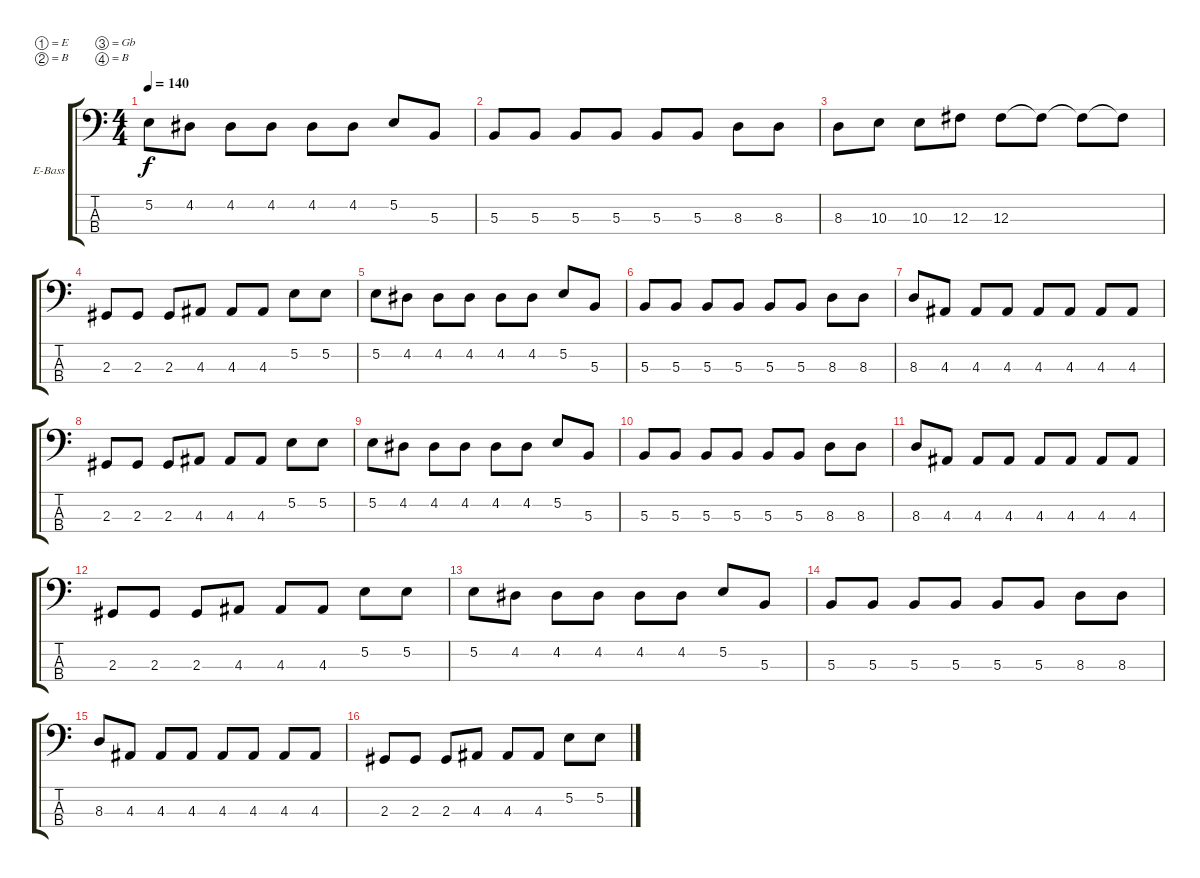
\bracketExtendMode groupsimilarinstruments
\firstSystemTrackNameOrientation horizontal
\otherSystemsTrackNameOrientation horizontal
\track ("Paul Grey" "E-Bass") {instrument electricbasspick}
\staff {score tabs}
\tuning (E2 B1 Gb1 B0)
\ts (4 4)
\tempo 140
\clef f4
\ks c
5.2.8{dy f} 4.2.8 4.2.8 4.2.8 4.2.8 4.2.8 5.2.8 5.3.8 |
5.3.8 5.3.8 5.3.8 5.3.8 5.3.8 5.3.8 8.3.8 8.3.8 |
8.3.8 10.3.8 10.3.8 12.3.8 12.3.8 12.3{t}.8 12.3{t}.8 12.3{t}.8 |
2.3.8 2.3.8 2.3.8 4.3.8 4.3.8 4.3.8 5.2.8 5.2.8 |
5.2.8 4.2.8 4.2.8 4.2.8 4.2.8 4.2.8 5.2.8 5.3.8 |
5.3.8 5.3.8 5.3.8 5.3.8 5.3.8 5.3.8 8.3.8 8.3.8 |
8.3.8 4.3.8 4.3.8 4.3.8 4.3.8 4.3.8 4.3.8 4.3.8 |
2.3.8 2.3.8 2.3.8 4.3.8 4.3.8 4.3.8 5.2.8 5.2.8 |
5.2.8 4.2.8 4.2.8 4.2.8 4.2.8 4.2.8 5.2.8 5.3.8 |
5.3.8 5.3.8 5.3.8 5.3.8 5.3.8 5.3.8 8.3.8 8.3.8 |
8.3.8 4.3.8 4.3.8 4.3.8 4.3.8 4.3.8 4.3.8 4.3.8 |
2.3.8 2.3.8 2.3.8 4.3.8 4.3.8 4.3.8 5.2.8 5.2.8 |
5.2.8 4.2.8 4.2.8 4.2.8 4.2.8 4.2.8 5.2.8 5.3.8 |
5.3.8 5.3.8 5.3.8 5.3.8 5.3.8 5.3.8 8.3.8 8.3.8 |
8.3.8 4.3.8 4.3.8 4.3.8 4.3.8 4.3.8 4.3.8 4.3.8 |
2.3.8 2.3.8 2.3.8 4.3.8 4.3.8 4.3.8 5.2.8 5.2.8
